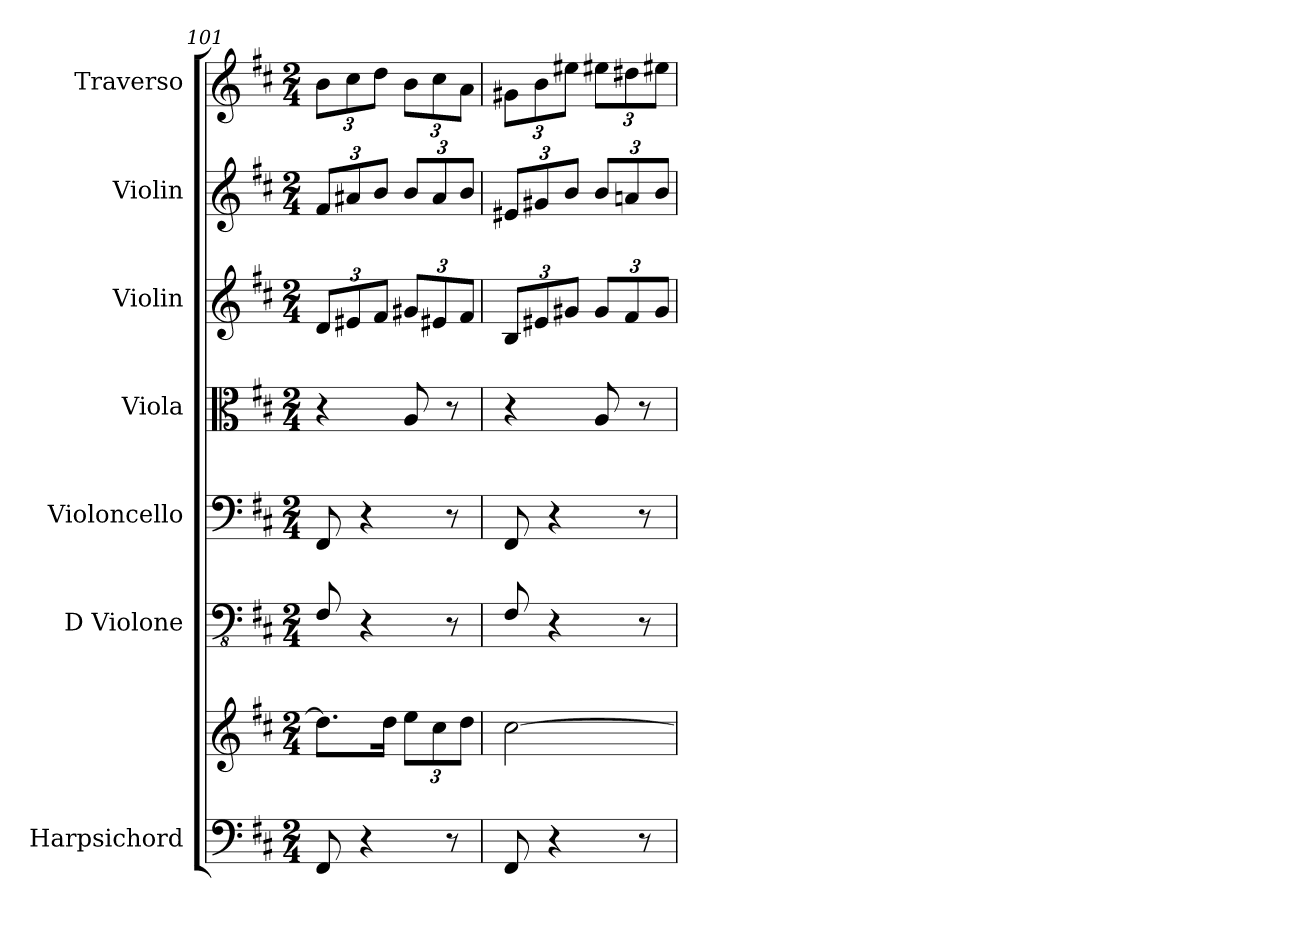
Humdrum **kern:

**kern	**kern	**kern	**kern	**kern	**kern	**kern	**kern
*part7	*part7	*part6	*part5	*part4	*part3	*part2	*part1
*staff8	*staff7	*staff6	*staff5	*staff4	*staff3	*staff2	*staff1
*I"Harpsichord	*	*I"D Violone	*I"Violoncello	*I"Viola	*I"Violin	*I"Violin	*I"Traverso
*I'Hch.	*	*I'D Vne.	*I'Vc.	*I'Vla.	*I'Vln.	*I'Vln.	*I'Trv.
*clefF4	*clefG2	*clefFv4	*clefF4	*clefC3	*clefG2	*clefG2	*clefG2
*	*	*ITrd7c12	*	*	*	*	*
*k[f#c#]	*k[f#c#]	*k[f#c#]	*k[f#c#]	*k[f#c#]	*k[f#c#]	*k[f#c#]	*k[f#c#]
*M2/4	*M2/4	*M2/4	*M2/4	*M2/4	*M2/4	*M2/4	*M2/4
*	*	*	*	*	*Xbrackettup	*Xbrackettup	*Xbrackettup
=101	=101	=101	=101	=101	=101	=101	=101
8FF#/	8.dd\L]	8FFF#/	8FF#/	4r	12d/L	12f#/L	12b\L
.	.	.	.	.	12e#X/	12a#X/	12cc#\
4r	.	4r	4r	.	.	.	.
.	.	.	.	.	12f#/J	12b/J	12dd\J
.	16dd\Jk	.	.	.	.	.	.
*	*Xbrackettup	*	*	*	*	*	*
.	12ee\L	.	.	8A/	12g#X/L	12b/L	12b\L
.	12cc#\	.	.	.	12e#X/	12a#/	12cc#\
8r	.	8r	8r	8r	.	.	.
.	12dd\J	.	.	.	12f#/J	12b/J	12a\J
=102	=102	=102	=102	=102	=102	=102	=102
8FF#/	[2cc#\	8FFF#/	8FF#/	4r	12B/L	12e#X/L	12g#X\L
.	.	.	.	.	12e#X/	12g#X/	12b\
4r	.	4r	4r	.	.	.	.
.	.	.	.	.	12g#X/J	12b/J	12ee#X\J
.	.	.	.	8A/	12g#/L	12b/L	12ee#X\L
.	.	.	.	.	12f#/	12an/	12dd#X\
8r	.	8r	8r	8r	.	.	.
.	.	.	.	.	12g#/J	12b/J	12ee#X\J
=	=	=	=	=	=	=	=
*-	*-	*-	*-	*-	*-	*-	*-
